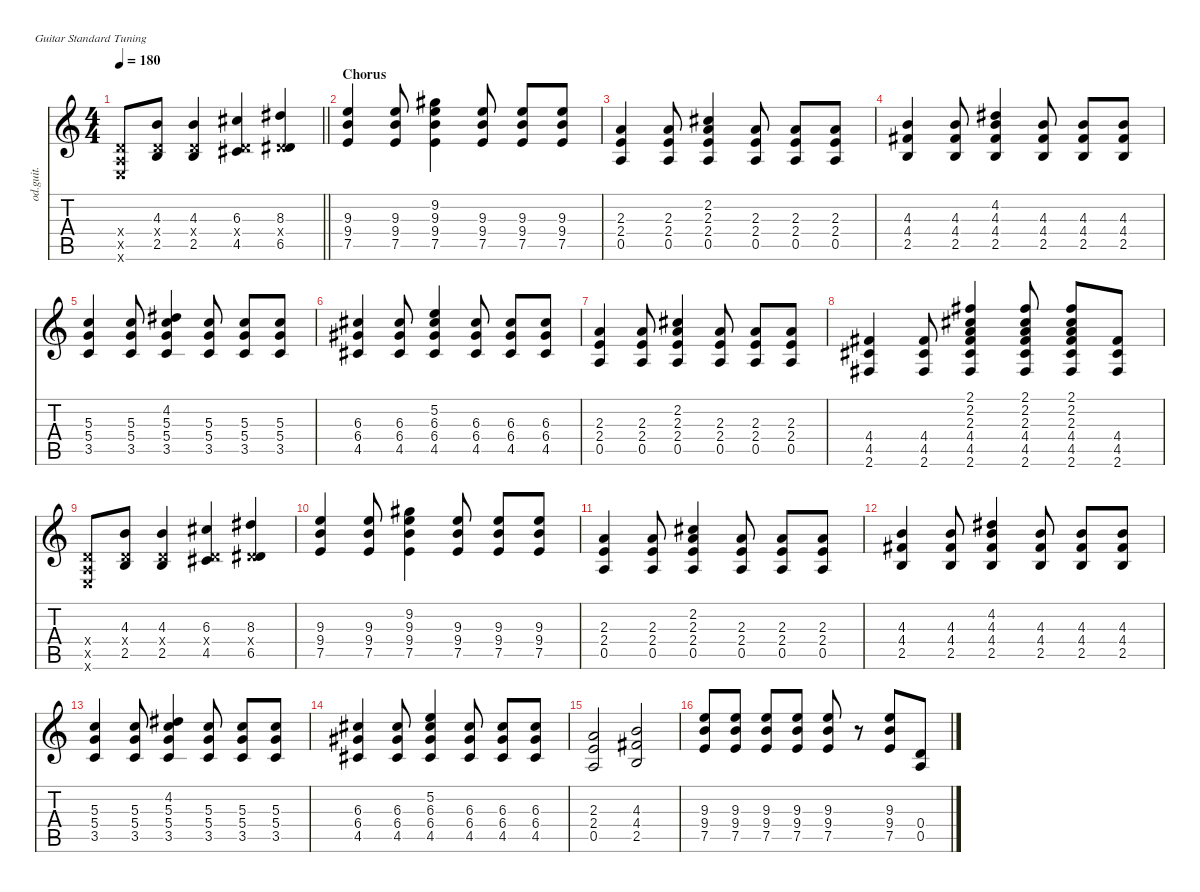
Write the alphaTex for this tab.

\defaultSystemsLayout 4
\hideDynamics
\bracketExtendMode nobrackets
\otherSystemsTrackNameOrientation horizontal
\track ("Guitar: Yui Hirasawa" "od.guit.") {instrument overdrivenguitar}
\staff {score tabs}
\tuning (E4 B3 G3 D3 A2 E2)
\ts (4 4)
\tempo 180
\clef g2
\barLineRight lightlight
\ks c
(0.4{x} 0.5{x} 0.6{x}).8{dy f} (4.3 0.4{x} 2.5).8 (4.3 0.4{x} 2.5).4 (6.3{acc #} 0.4{x} 4.5{acc #}).4 (8.3{acc #} 0.4{x} 6.5{acc #}).4 |
\section ("" "Chorus")
(9.3 9.4 7.5).4 (9.3 9.4 7.5).8 (9.2{acc #} 9.3 9.4 7.5).4 (9.3 9.4 7.5).8 (9.3 9.4 7.5).8 (9.3 9.4 7.5).8 |
(2.3 2.4 0.5).4 (2.3 2.4 0.5).8 (2.2{acc #} 2.3 2.4 0.5).4 (2.3 2.4 0.5).8 (2.3 2.4 0.5).8 (2.3 2.4 0.5).8 |
(4.3 4.4{acc #} 2.5).4 (4.3 4.4{acc #} 2.5).8 (4.2{acc #} 4.3 4.4{acc #} 2.5).4 (4.3 4.4{acc #} 2.5).8 (4.3 4.4{acc #} 2.5).8 (4.3 4.4{acc #} 2.5).8 |
(5.3 5.4 3.5).4 (5.3 5.4 3.5).8 (4.2{acc #} 5.3 5.4 3.5).4 (5.3 5.4 3.5).8 (5.3 5.4 3.5).8 (5.3 5.4 3.5).8 |
(6.3{acc #} 6.4{acc #} 4.5{acc #}).4 (6.3{acc #} 6.4{acc #} 4.5{acc #}).8 (5.2 6.3{acc #} 6.4{acc #} 4.5{acc #}).4 (6.3{acc #} 6.4{acc #} 4.5{acc #}).8 (6.3{acc #} 6.4{acc #} 4.5{acc #}).8 (6.3{acc #} 6.4{acc #} 4.5{acc #}).8 |
(2.3 2.4 0.5).4 (2.3 2.4 0.5).8 (2.2{acc #} 2.3 2.4 0.5).4 (2.3 2.4 0.5).8 (2.3 2.4 0.5).8 (2.3 2.4 0.5).8 |
(4.4{acc #} 4.5{acc #} 2.6{acc #}).4 (4.4{acc #} 4.5{acc #} 2.6{acc #}).8 (2.1{acc #} 2.2{acc #} 2.3 4.4{acc #} 4.5{acc #} 2.6{acc #}).4 (2.1{acc #} 2.2{acc #} 2.3 4.4{acc #} 4.5{acc #} 2.6{acc #}).8 (2.1{acc #} 2.2{acc #} 2.3 4.4{acc #} 4.5{acc #} 2.6{acc #}).8 (4.4{acc #} 4.5{acc #} 2.6{acc #}).8 |
(0.4{x} 0.5{x} 0.6{x}).8 (4.3 0.4{x} 2.5).8 (4.3 0.4{x} 2.5).4 (6.3{acc #} 0.4{x} 4.5{acc #}).4 (8.3{acc #} 0.4{x} 6.5{acc #}).4 |
(9.3 9.4 7.5).4 (9.3 9.4 7.5).8 (9.2{acc #} 9.3 9.4 7.5).4 (9.3 9.4 7.5).8 (9.3 9.4 7.5).8 (9.3 9.4 7.5).8 |
(2.3 2.4 0.5).4 (2.3 2.4 0.5).8 (2.2{acc #} 2.3 2.4 0.5).4 (2.3 2.4 0.5).8 (2.3 2.4 0.5).8 (2.3 2.4 0.5).8 |
(4.3 4.4{acc #} 2.5).4 (4.3 4.4{acc #} 2.5).8 (4.2{acc #} 4.3 4.4{acc #} 2.5).4 (4.3 4.4{acc #} 2.5).8 (4.3 4.4{acc #} 2.5).8 (4.3 4.4{acc #} 2.5).8 |
(5.3 5.4 3.5).4 (5.3 5.4 3.5).8 (4.2{acc #} 5.3 5.4 3.5).4 (5.3 5.4 3.5).8 (5.3 5.4 3.5).8 (5.3 5.4 3.5).8 |
(6.3{acc #} 6.4{acc #} 4.5{acc #}).4 (6.3{acc #} 6.4{acc #} 4.5{acc #}).8 (5.2 6.3{acc #} 6.4{acc #} 4.5{acc #}).4 (6.3{acc #} 6.4{acc #} 4.5{acc #}).8 (6.3{acc #} 6.4{acc #} 4.5{acc #}).8 (6.3{acc #} 6.4{acc #} 4.5{acc #}).8 |
(2.3 2.4 0.5).2 (4.3 4.4{acc #} 2.5).2 |
(9.3 9.4 7.5).8 (9.3 9.4 7.5).8 (9.3 9.4 7.5).8 (9.3 9.4 7.5).8 (9.3 9.4 7.5).8 r.8 (9.3 9.4 7.5).8 (0.4 0.5).8
